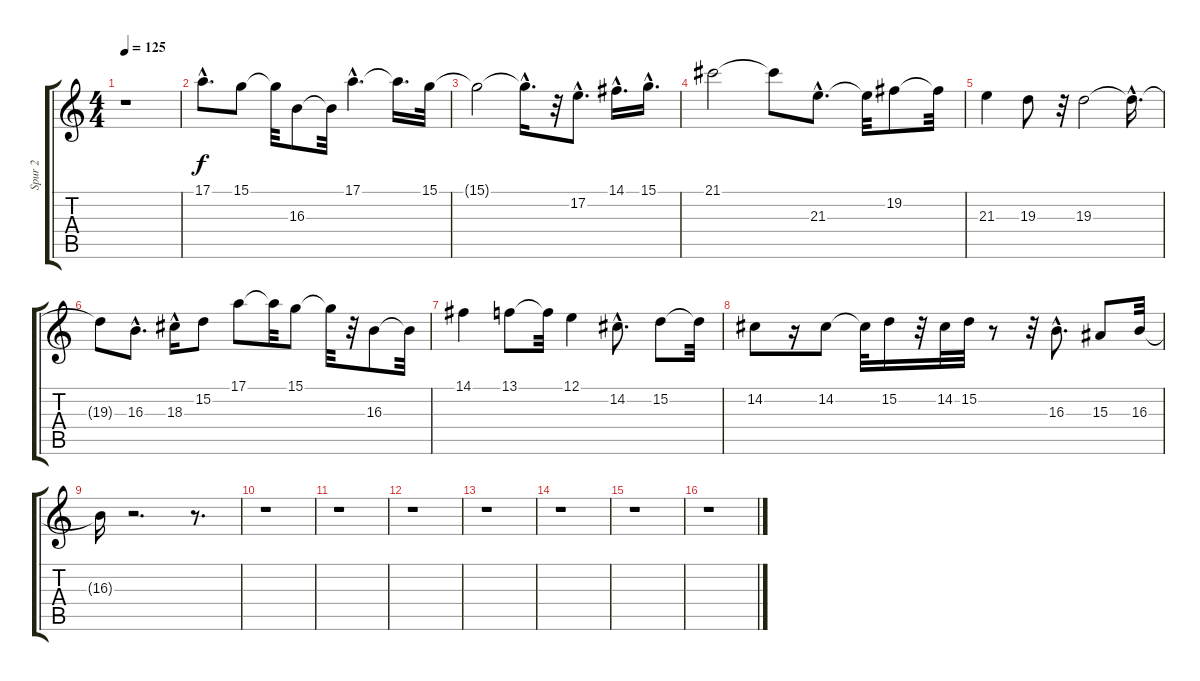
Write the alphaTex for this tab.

\track ("Spur 2" "Spur 2") {instrument acousticgrandpiano}
\staff {score tabs}
\tuning (E4 B3 G3 D3 A2 E2) {hide}
\ts (4 4)
\tempo 125
\clef g2
\ks c
r.1{dy f instrument acousticgrandpiano} |
17.1{hac}.8{d} 15.1.8 15.1{t}.32 16.3.8 16.3{t}.32 17.1{hac}.4{d} 17.1{t}.16{d} 15.1.32 |
15.1{t}.2 15.1{hac t}.16{d} r.32 17.2{hac}.8{d} 14.1{hac}.16{d} 15.1{hac}.16{d} |
21.1.2 21.1{t}.8 21.3{hac}.8{d} 21.3{t}.32 19.2.8 19.2{t}.32 |
21.3.4 19.3.8 r.32 19.3.2 19.3{hac t}.16{d} |
19.3{t}.8 16.3{hac}.8{d} 18.3{hac}.16 15.2.8 17.1.8 17.1{t}.32 15.1.8 15.1{t}.32 r.32 16.3.8 16.3{t}.32 |
14.1.4 13.1.8 13.1{t}.32 12.1.4 14.2{hac}.8{d} 15.2.8 15.2{t}.32 |
14.2.8 r.16 14.2.8 14.2{t}.32 15.2.16 r.32 14.2.32 15.2.32 r.8 r.32 16.3{hac}.8{d} 15.3.8 16.3.32 |
16.3{t}.16 r.2{d} r.8{d} |
r.1 |
r.1 |
r.1 |
r.1 |
r.1 |
r.1 |
r.1
